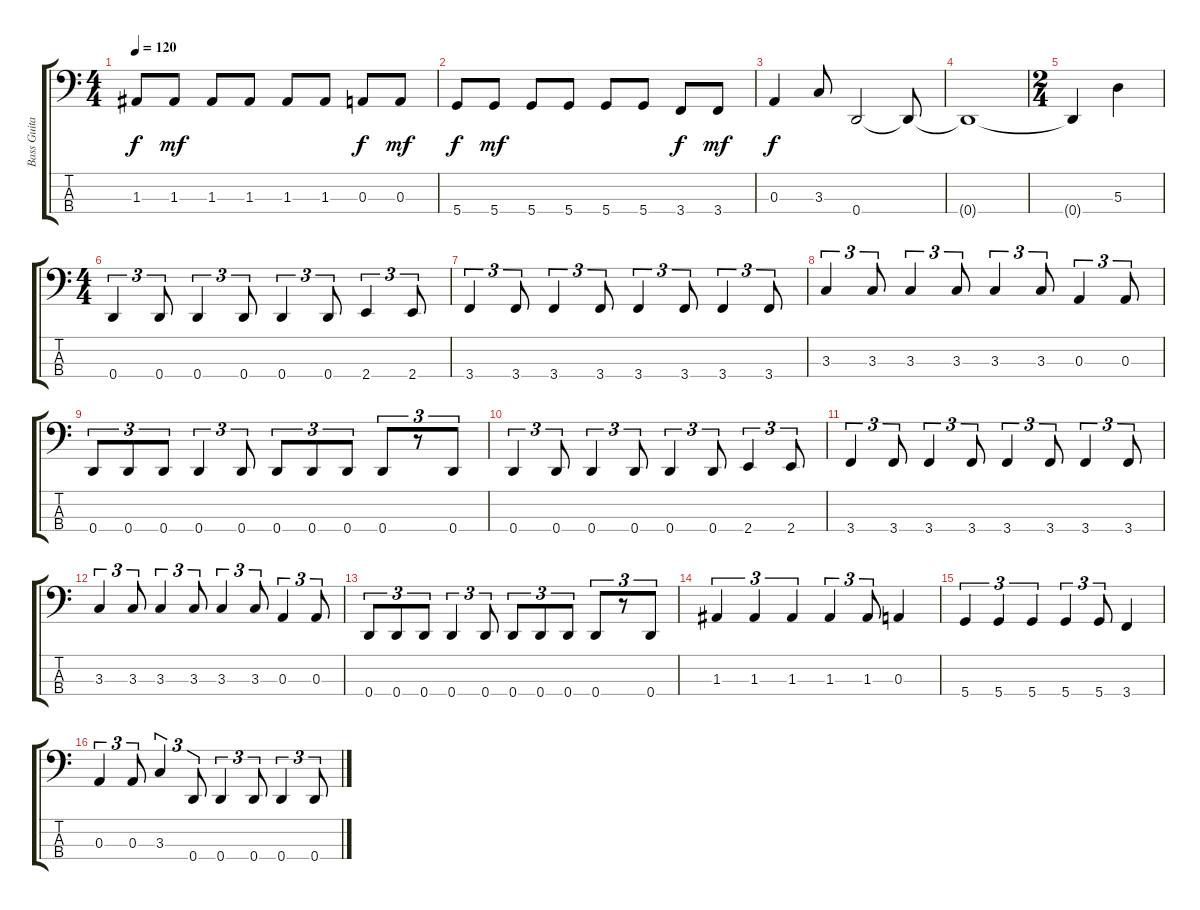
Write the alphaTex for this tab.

\track ("Bass Guitar" "Bass Guita") {instrument fretlessbass}
\staff {score tabs}
\tuning (G2 D2 A1 D1) {hide}
\ts (4 4)
\tempo 120
\clef f4
\ks c
1.3.8{dy f} 1.3.8{dy mf} 1.3.8 1.3.8 1.3.8 1.3.8 0.3.8{dy f} 0.3.8{dy mf} |
5.4.8{dy f} 5.4.8{dy mf} 5.4.8 5.4.8 5.4.8 5.4.8 3.4.8{dy f} 3.4.8{dy mf} |
0.3.4{dy f} 3.3.8 0.4.2 0.4{t}.8 |
0.4{t}.1 |
\ts (2 4)
0.4{t}.4 5.3.4 |
\ts (4 4)
0.4.4{tu (3 2)} 0.4.8{tu (3 2)} 0.4.4{tu (3 2)} 0.4.8{tu (3 2)} 0.4.4{tu (3 2)} 0.4.8{tu (3 2)} 2.4.4{tu (3 2)} 2.4.8{tu (3 2)} |
3.4.4{tu (3 2)} 3.4.8{tu (3 2)} 3.4.4{tu (3 2)} 3.4.8{tu (3 2)} 3.4.4{tu (3 2)} 3.4.8{tu (3 2)} 3.4.4{tu (3 2)} 3.4.8{tu (3 2)} |
3.3.4{tu (3 2)} 3.3.8{tu (3 2)} 3.3.4{tu (3 2)} 3.3.8{tu (3 2)} 3.3.4{tu (3 2)} 3.3.8{tu (3 2)} 0.3.4{tu (3 2)} 0.3.8{tu (3 2)} |
0.4.8{tu (3 2)} 0.4.8{tu (3 2)} 0.4.8{tu (3 2)} 0.4.4{tu (3 2)} 0.4.8{tu (3 2)} 0.4.8{tu (3 2)} 0.4.8{tu (3 2)} 0.4.8{tu (3 2)} 0.4.8{tu (3 2)} r.8{tu (3 2)} 0.4.8{tu (3 2)} |
0.4.4{tu (3 2)} 0.4.8{tu (3 2)} 0.4.4{tu (3 2)} 0.4.8{tu (3 2)} 0.4.4{tu (3 2)} 0.4.8{tu (3 2)} 2.4.4{tu (3 2)} 2.4.8{tu (3 2)} |
3.4.4{tu (3 2)} 3.4.8{tu (3 2)} 3.4.4{tu (3 2)} 3.4.8{tu (3 2)} 3.4.4{tu (3 2)} 3.4.8{tu (3 2)} 3.4.4{tu (3 2)} 3.4.8{tu (3 2)} |
3.3.4{tu (3 2)} 3.3.8{tu (3 2)} 3.3.4{tu (3 2)} 3.3.8{tu (3 2)} 3.3.4{tu (3 2)} 3.3.8{tu (3 2)} 0.3.4{tu (3 2)} 0.3.8{tu (3 2)} |
0.4.8{tu (3 2)} 0.4.8{tu (3 2)} 0.4.8{tu (3 2)} 0.4.4{tu (3 2)} 0.4.8{tu (3 2)} 0.4.8{tu (3 2)} 0.4.8{tu (3 2)} 0.4.8{tu (3 2)} 0.4.8{tu (3 2)} r.8{tu (3 2)} 0.4.8{tu (3 2)} |
1.3.4{tu (3 2)} 1.3.4{tu (3 2)} 1.3.4{tu (3 2)} 1.3.4{tu (3 2)} 1.3.8{tu (3 2)} 0.3.4 |
5.4.4{tu (3 2)} 5.4.4{tu (3 2)} 5.4.4{tu (3 2)} 5.4.4{tu (3 2)} 5.4.8{tu (3 2)} 3.4.4 |
0.3.4{tu (3 2)} 0.3.8{tu (3 2)} 3.3.4{tu (3 2)} 0.4.8{tu (3 2)} 0.4.4{tu (3 2)} 0.4.8{tu (3 2)} 0.4.4{tu (3 2)} 0.4.8{tu (3 2)}
